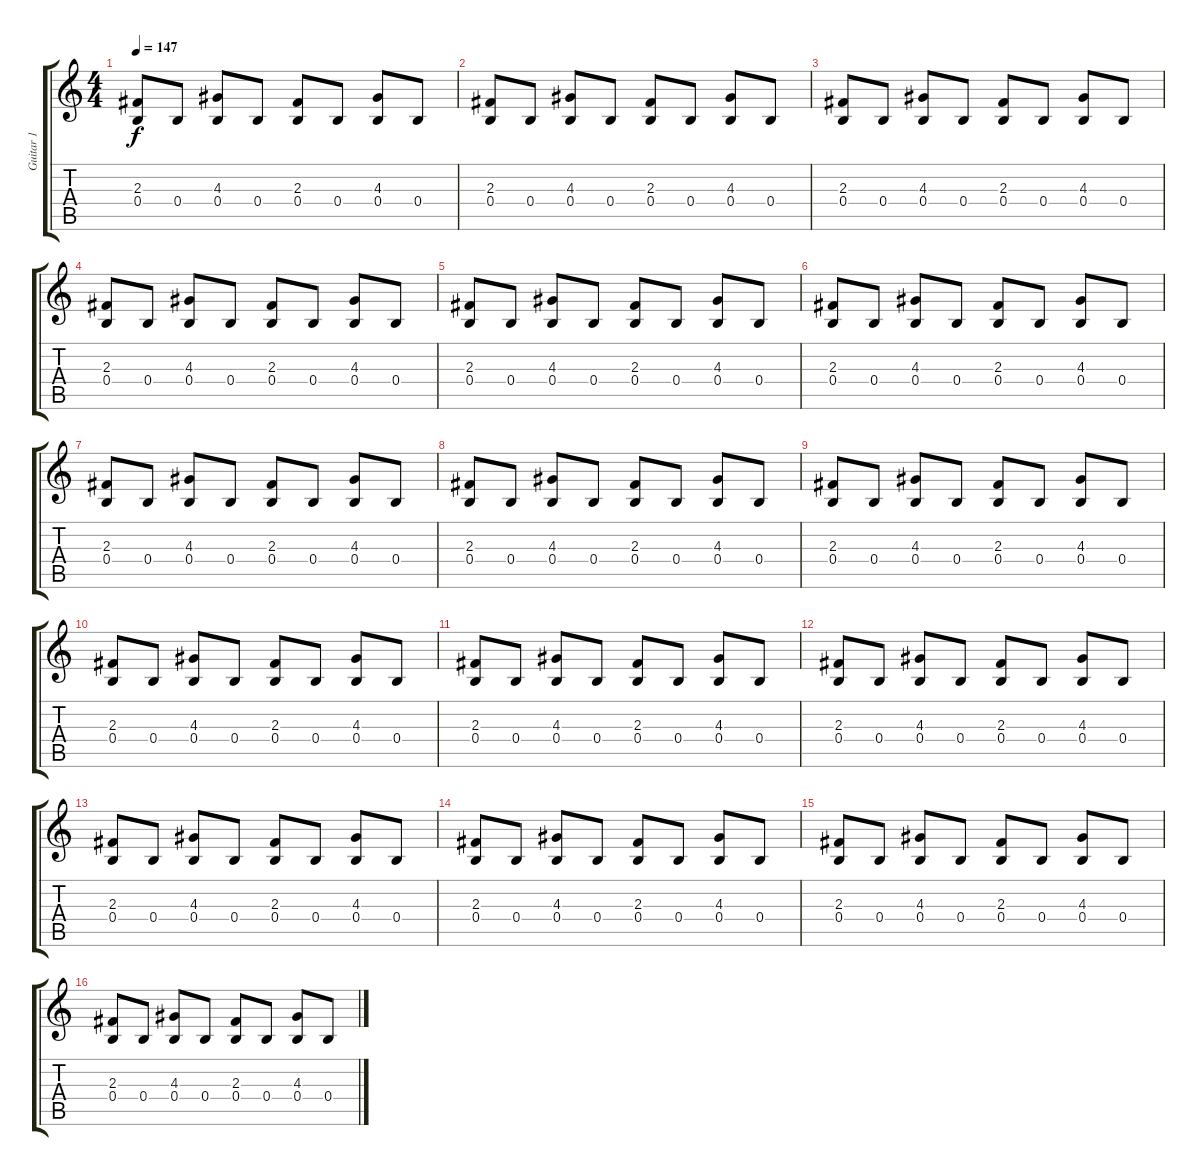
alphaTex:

\track ("Guitar 1" "Guitar 1") {instrument electricguitarclean}
\staff {score tabs}
\tuning (Db4 Ab3 E3 B2 Gb2 Db2) {hide}
\ts (4 4)
\tempo 147
\clef g2
\ks c
(2.3 0.4).8{dy f} 0.4.8 (4.3 0.4).8 0.4.8 (2.3 0.4).8 0.4.8 (4.3 0.4).8 0.4.8 |
(2.3 0.4).8 0.4.8 (4.3 0.4).8 0.4.8 (2.3 0.4).8 0.4.8 (4.3 0.4).8 0.4.8 |
(2.3 0.4).8 0.4.8 (4.3 0.4).8 0.4.8 (2.3 0.4).8 0.4.8 (4.3 0.4).8 0.4.8 |
(2.3 0.4).8 0.4.8 (4.3 0.4).8 0.4.8 (2.3 0.4).8 0.4.8 (4.3 0.4).8 0.4.8 |
(2.3 0.4).8 0.4.8 (4.3 0.4).8 0.4.8 (2.3 0.4).8 0.4.8 (4.3 0.4).8 0.4.8 |
(2.3 0.4).8 0.4.8 (4.3 0.4).8 0.4.8 (2.3 0.4).8 0.4.8 (4.3 0.4).8 0.4.8 |
(2.3 0.4).8 0.4.8 (4.3 0.4).8 0.4.8 (2.3 0.4).8 0.4.8 (4.3 0.4).8 0.4.8 |
(2.3 0.4).8 0.4.8 (4.3 0.4).8 0.4.8 (2.3 0.4).8 0.4.8 (4.3 0.4).8 0.4.8 |
(2.3 0.4).8 0.4.8 (4.3 0.4).8 0.4.8 (2.3 0.4).8 0.4.8 (4.3 0.4).8 0.4.8 |
(2.3 0.4).8 0.4.8 (4.3 0.4).8 0.4.8 (2.3 0.4).8 0.4.8 (4.3 0.4).8 0.4.8 |
(2.3 0.4).8 0.4.8 (4.3 0.4).8 0.4.8 (2.3 0.4).8 0.4.8 (4.3 0.4).8 0.4.8 |
(2.3 0.4).8 0.4.8 (4.3 0.4).8 0.4.8 (2.3 0.4).8 0.4.8 (4.3 0.4).8 0.4.8 |
(2.3 0.4).8 0.4.8 (4.3 0.4).8 0.4.8 (2.3 0.4).8 0.4.8 (4.3 0.4).8 0.4.8 |
(2.3 0.4).8 0.4.8 (4.3 0.4).8 0.4.8 (2.3 0.4).8 0.4.8 (4.3 0.4).8 0.4.8 |
(2.3 0.4).8 0.4.8 (4.3 0.4).8 0.4.8 (2.3 0.4).8 0.4.8 (4.3 0.4).8 0.4.8 |
(2.3 0.4).8 0.4.8 (4.3 0.4).8 0.4.8 (2.3 0.4).8 0.4.8 (4.3 0.4).8 0.4.8
